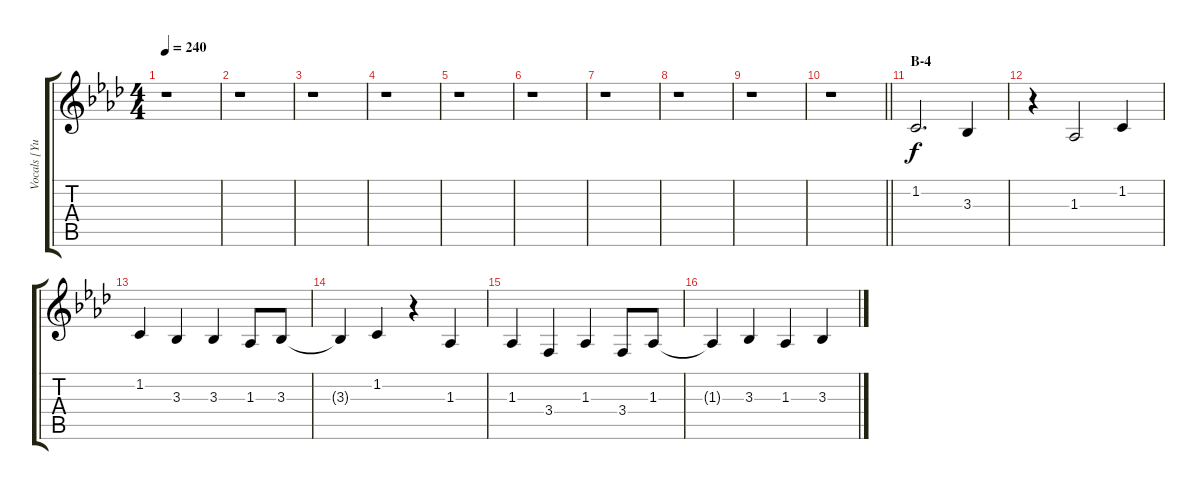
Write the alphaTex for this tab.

\track ("Vocals [Yui]" "Vocals [Yu") {instrument cello}
\staff {score tabs}
\tuning (E4 B3 G3 D3 A2 E2) {hide}
\ts (4 4)
\tempo 240
\clef g2
\ks ab
r.1{dy f} |
r.1 |
r.1 |
r.1 |
r.1 |
r.1 |
r.1 |
r.1 |
r.1 |
\barLineRight lightlight
r.1 |
\section ("" "B-4")
1.2.2{d} 3.3.4 |
r.4 1.3.2 1.2.4 |
1.2.4 3.3.4 3.3.4 1.3.8 3.3.8 |
3.3{t}.4 1.2.4 r.4 1.3.4 |
1.3.4 3.4.4 1.3.4 3.4.8 1.3.8 |
1.3{t}.4 3.3.4 1.3.4 3.3.4
